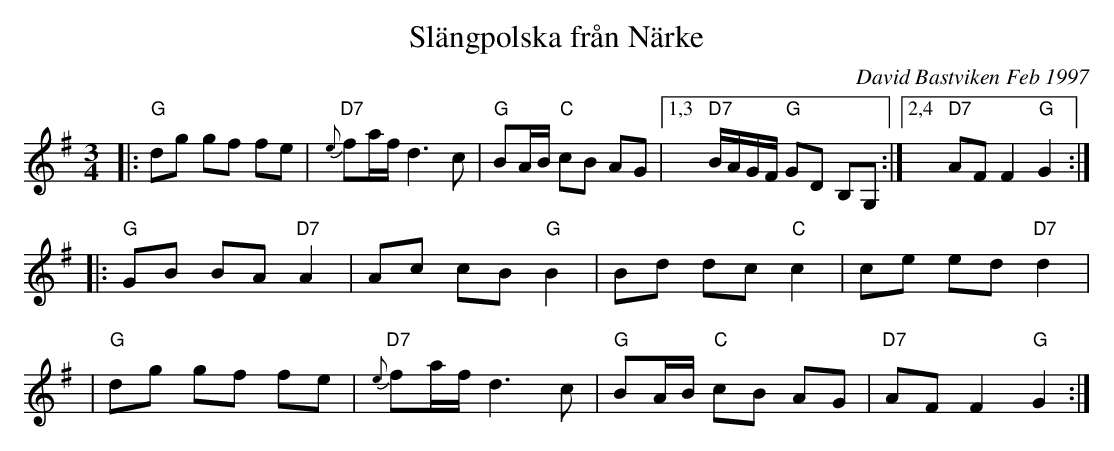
X:1
T: Sl\"angpolska fr\aan N\"arke
O: David Bastviken Feb 1997
M: 3/4
L: 1/8
K: G
|: "G"dg gf fe | "D7"{e}fa/f/ d3 c | "G"BA/B/ "C"cB AG |1,3 " D7"B/A/G/F/ "G"GD B,G, :|2,4 " D7"AF F2 "G"G2 :|
|: "G"GB BA "D7"A2 | Ac cB "G"B2 | Bd dc "C"c2 | ce ed "D7"d2 |
| "G"dg gf fe | "D7"{e}fa/f/ d3 c | "G"BA/B/ "C"cB AG | "D7"AF F2 "G"G2 :|
